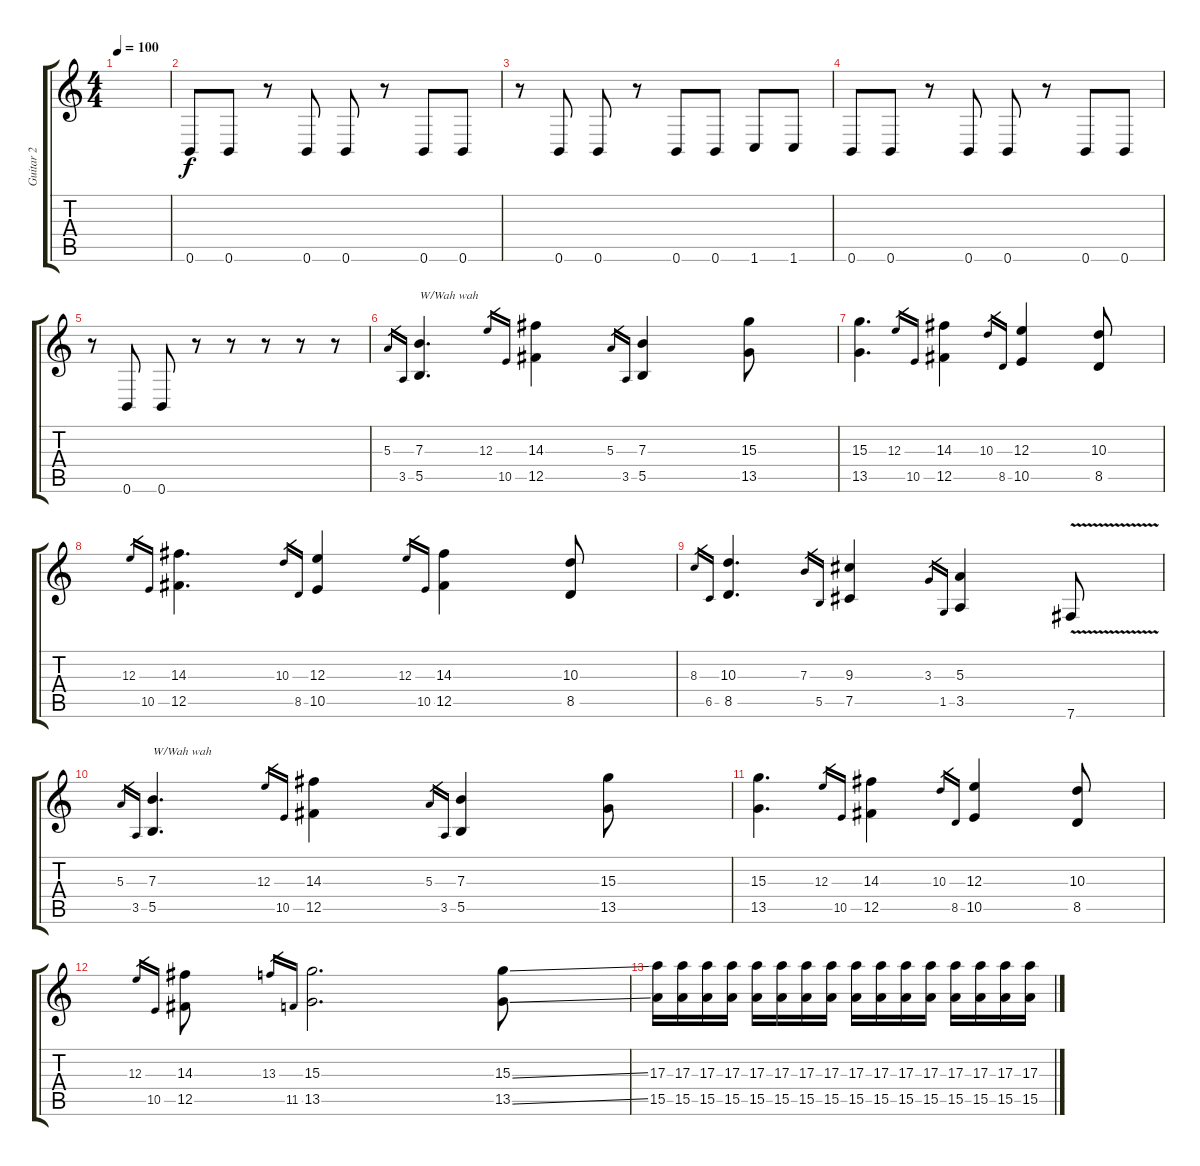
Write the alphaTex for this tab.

\track ("Guitar 2" "Guitar 2") {instrument distortionguitar}
\staff {score tabs}
\tuning (Db4 Ab3 E3 B2 Gb2 B1) {hide}
\ts (4 4)
\tempo 100
\clef g2
\ks c
|
0.6.8 0.6.8 r.8 0.6.8 0.6.8 r.8 0.6.8 0.6.8 |
r.8 0.6.8 0.6.8 r.8 0.6.8 0.6.8 1.6.8 1.6.8 |
0.6.8 0.6.8 r.8 0.6.8 0.6.8 r.8 0.6.8 0.6.8 |
r.8 0.6.8 0.6.8 r.8 r.8 r.8 r.8 r.8 |
5.3.16{gr} 3.5.16{gr} (7.3 5.5).4{d txt "W/Wah wah"} 12.3.16{gr} 10.5.16{gr} (14.3 12.5).4 5.3.16{gr} 3.5.16{gr} (7.3 5.5).4 (15.3 13.5).8 |
(15.3 13.5).4{d} 12.3.16{gr} 10.5.16{gr} (14.3 12.5).4 10.3.16{gr} 8.5.16{gr} (12.3 10.5).4 (10.3 8.5).8 |
12.3.16{gr} 10.5.16{gr} (14.3 12.5).4{d} 10.3.16{gr} 8.5.16{gr} (12.3 10.5).4 12.3.16{gr} 10.5.16{gr} (14.3 12.5).4 (10.3 8.5).8 |
8.3.16{gr} 6.5.16{gr} (10.3 8.5).4{d} 7.3.16{gr} 5.5.16{gr} (9.3 7.5).4 3.3.16{gr} 1.5.16{gr} (5.3 3.5).4 7.6{v}.8 |
5.3.16{gr} 3.5.16{gr} (7.3 5.5).4{d txt "W/Wah wah"} 12.3.16{gr} 10.5.16{gr} (14.3 12.5).4 5.3.16{gr} 3.5.16{gr} (7.3 5.5).4 (15.3 13.5).8 |
(15.3 13.5).4{d} 12.3.16{gr} 10.5.16{gr} (14.3 12.5).4 10.3.16{gr} 8.5.16{gr} (12.3 10.5).4 (10.3 8.5).8 |
12.3.16{gr} 10.5.16{gr} (14.3 12.5).8 13.3.16{gr} 11.5.16{gr} (15.3 13.5).2{d} (15.3{ss} 13.5{ss}).8 |
(17.3 15.5).16 (17.3 15.5).16 (17.3 15.5).16 (17.3 15.5).16 (17.3 15.5).16 (17.3 15.5).16 (17.3 15.5).16 (17.3 15.5).16 (17.3 15.5).16 (17.3 15.5).16 (17.3 15.5).16 (17.3 15.5).16 (17.3 15.5).16 (17.3 15.5).16 (17.3 15.5).16 (17.3 15.5).16
